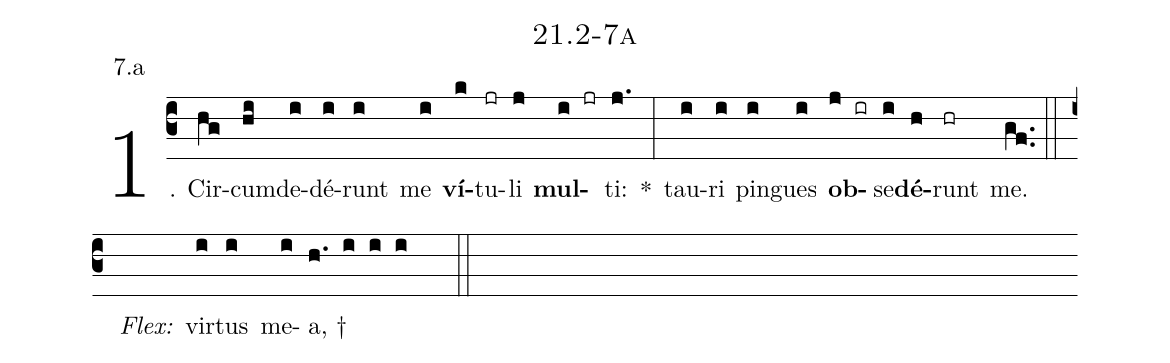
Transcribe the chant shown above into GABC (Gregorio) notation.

name: 21.2-7a;
annotation: 7.a;
%%
(c3)1. Cir(hg)cum(hi)de(i)dé(i)runt(i) me(i) <b>ví</b>(k)tu(jr)li(j) <b>mul</b>(i jr)ti:(j.) *(:) tau(i)ri(i) pin(i)gues(i) <b>ob</b>(j ir)se(i)<b>dé</b>(h)runt(hr) me.(gf..) (::)
<i>Flex:</i>()  vir(i)tus(i) me(i)a, †(h. i i i  ::)

%E(i) u(i) o(j) u(i) a(h) e.(gf..) (::)
